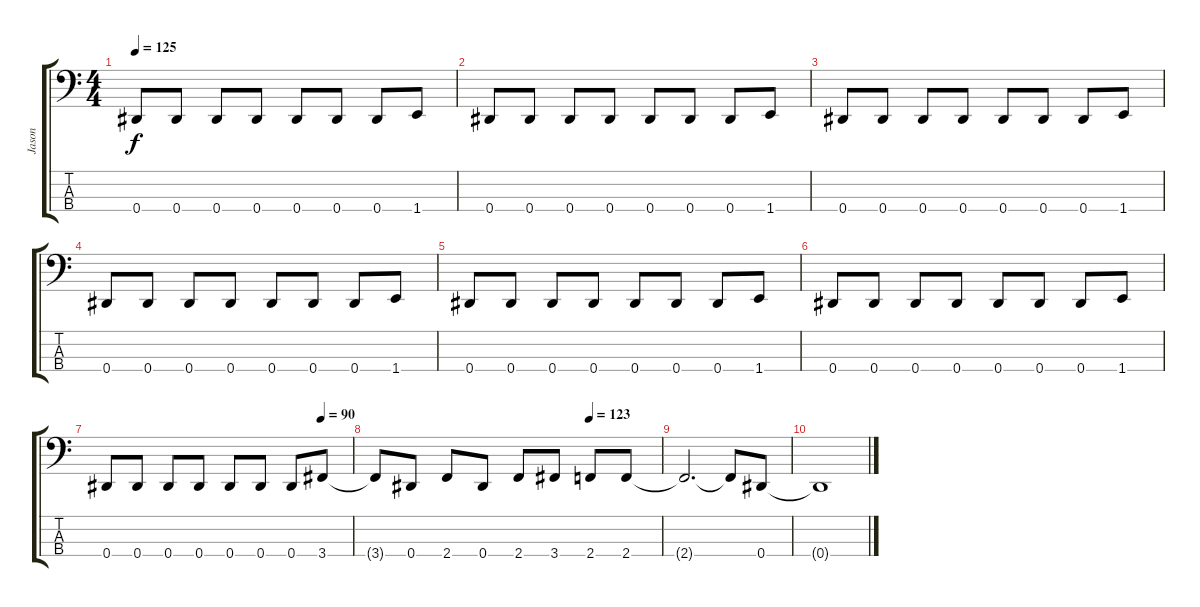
\track ("Jason" "Jason") {instrument electricbassfinger}
\staff {score tabs}
\tuning (Gb2 Db2 Ab1 Eb1) {hide}
\ts (4 4)
\tempo 125
\clef f4
\ks c
0.4.8{dy f} 0.4.8 0.4.8 0.4.8 0.4.8 0.4.8 0.4.8 1.4.8 |
0.4.8 0.4.8 0.4.8 0.4.8 0.4.8 0.4.8 0.4.8 1.4.8 |
0.4.8 0.4.8 0.4.8 0.4.8 0.4.8 0.4.8 0.4.8 1.4.8 |
0.4.8 0.4.8 0.4.8 0.4.8 0.4.8 0.4.8 0.4.8 1.4.8 |
0.4.8 0.4.8 0.4.8 0.4.8 0.4.8 0.4.8 0.4.8 1.4.8 |
0.4.8 0.4.8 0.4.8 0.4.8 0.4.8 0.4.8 0.4.8 1.4.8 |
\tempo (90 0.875)
0.4.8 0.4.8 0.4.8 0.4.8 0.4.8 0.4.8 0.4.8 3.4.8 |
\tempo (123 0.75)
3.4{t}.8 0.4.8 2.4.8 0.4.8 2.4.8 3.4.8 2.4.8 2.4.8 |
2.4{t}.2{d} 2.4{t}.8 0.4.8 |
0.4{t}.1
